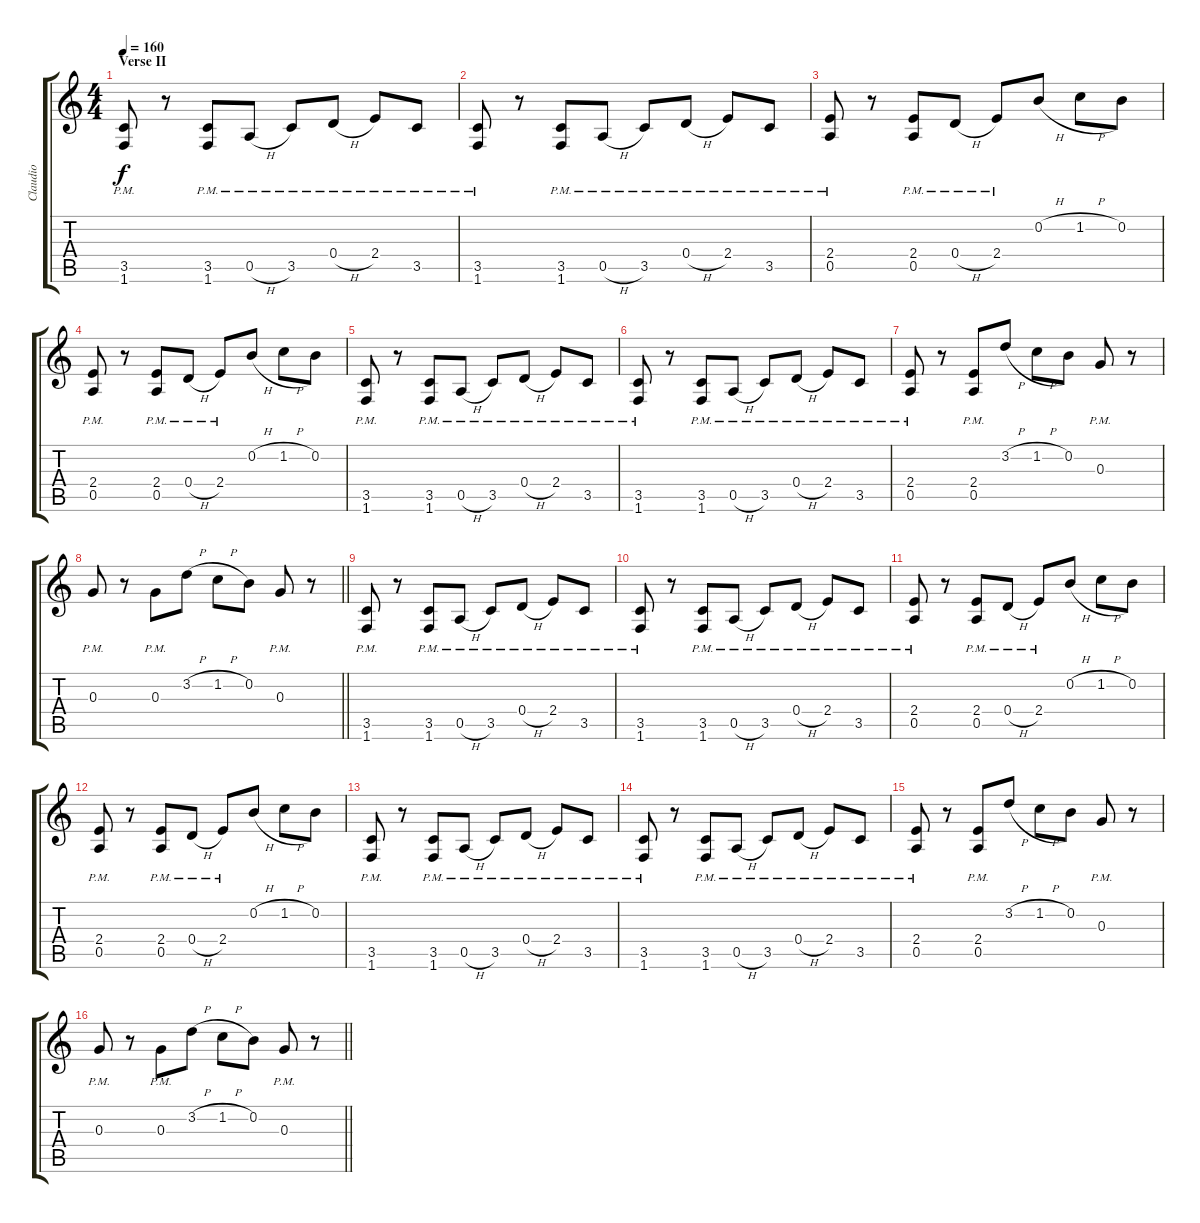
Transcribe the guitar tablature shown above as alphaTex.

\track ("Claudio" "Claudio") {instrument distortionguitar}
\staff {score tabs}
\tuning (E4 B3 G3 D3 A2 E2) {hide}
\ts (4 4)
\section ("" "Verse II")
\tempo 160
\clef g2
\ks c
(3.5{pm} 1.6{pm}).8{dy f} r.8 (3.5{pm} 1.6{pm}).8 0.5{h pm}.8 3.5{pm}.8 0.4{h pm}.8 2.4{pm}.8 3.5{pm}.8 |
(3.5{pm} 1.6{pm}).8 r.8 (3.5{pm} 1.6{pm}).8 0.5{h pm}.8 3.5{pm}.8 0.4{h pm}.8 2.4{pm}.8 3.5{pm}.8 |
(2.4{pm} 0.5{pm}).8 r.8 (2.4{pm} 0.5{pm}).8 0.4{h pm}.8 2.4{pm}.8 0.2{h}.8 1.2{h}.8 0.2.8 |
(2.4{pm} 0.5{pm}).8 r.8 (2.4{pm} 0.5{pm}).8 0.4{h pm}.8 2.4{pm}.8 0.2{h}.8 1.2{h}.8 0.2.8 |
(3.5{pm} 1.6{pm}).8 r.8 (3.5{pm} 1.6{pm}).8 0.5{h pm}.8 3.5{pm}.8 0.4{h pm}.8 2.4{pm}.8 3.5{pm}.8 |
(3.5{pm} 1.6{pm}).8 r.8 (3.5{pm} 1.6{pm}).8 0.5{h pm}.8 3.5{pm}.8 0.4{h pm}.8 2.4{pm}.8 3.5{pm}.8 |
(2.4{pm} 0.5{pm}).8 r.8 (2.4{pm} 0.5{pm}).8 3.2{h}.8 1.2{h}.8 0.2.8 0.3{pm}.8 r.8 |
\barLineRight lightlight
0.3{pm}.8 r.8 0.3{pm}.8 3.2{h}.8 1.2{h}.8 0.2.8 0.3{pm}.8 r.8 |
(3.5{pm} 1.6{pm}).8 r.8 (3.5{pm} 1.6{pm}).8 0.5{h pm}.8 3.5{pm}.8 0.4{h pm}.8 2.4{pm}.8 3.5{pm}.8 |
(3.5{pm} 1.6{pm}).8 r.8 (3.5{pm} 1.6{pm}).8 0.5{h pm}.8 3.5{pm}.8 0.4{h pm}.8 2.4{pm}.8 3.5{pm}.8 |
(2.4{pm} 0.5{pm}).8 r.8 (2.4{pm} 0.5{pm}).8 0.4{h pm}.8 2.4{pm}.8 0.2{h}.8 1.2{h}.8 0.2.8 |
(2.4{pm} 0.5{pm}).8 r.8 (2.4{pm} 0.5{pm}).8 0.4{h pm}.8 2.4{pm}.8 0.2{h}.8 1.2{h}.8 0.2.8 |
(3.5{pm} 1.6{pm}).8 r.8 (3.5{pm} 1.6{pm}).8 0.5{h pm}.8 3.5{pm}.8 0.4{h pm}.8 2.4{pm}.8 3.5{pm}.8 |
(3.5{pm} 1.6{pm}).8 r.8 (3.5{pm} 1.6{pm}).8 0.5{h pm}.8 3.5{pm}.8 0.4{h pm}.8 2.4{pm}.8 3.5{pm}.8 |
(2.4{pm} 0.5{pm}).8 r.8 (2.4{pm} 0.5{pm}).8 3.2{h}.8 1.2{h}.8 0.2.8 0.3{pm}.8 r.8 |
\barLineRight lightlight
0.3{pm}.8 r.8 0.3{pm}.8 3.2{h}.8 1.2{h}.8 0.2.8 0.3{pm}.8 r.8
